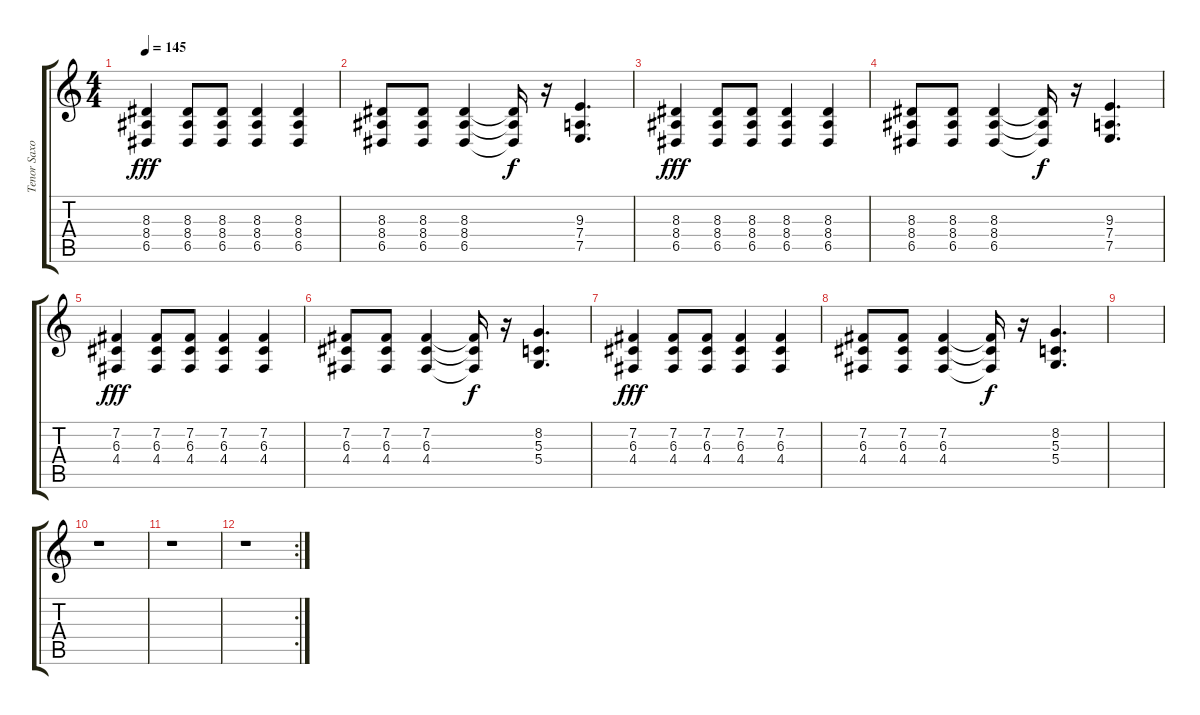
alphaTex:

\track ("Tenor Saxophone" "Tenor Saxo") {instrument tenorsax}
\staff {score tabs}
\tuning (E4 B3 G3 D3 A2 D2) {hide}
\ts (4 4)
\tempo 145
\clef g2
\ks c
(8.3 8.4 6.5).4{dy fff} (8.3 8.4 6.5).8 (8.3 8.4 6.5).8 (8.3 8.4 6.5).4 (8.3 8.4 6.5).4 |
(8.3 8.4 6.5).8 (8.3 8.4 6.5).8 (8.3 8.4 6.5).4 (8.3{t} 8.4{t} 6.5{t}).16{dy f} r.16 (9.3 7.4 7.5).4{d} |
(8.3 8.4 6.5).4{dy fff} (8.3 8.4 6.5).8 (8.3 8.4 6.5).8 (8.3 8.4 6.5).4 (8.3 8.4 6.5).4 |
(8.3 8.4 6.5).8 (8.3 8.4 6.5).8 (8.3 8.4 6.5).4 (8.3{t} 8.4{t} 6.5{t}).16{dy f} r.16 (9.3 7.4 7.5).4{d} |
(7.2 6.3 4.4).4{dy fff} (7.2 6.3 4.4).8 (7.2 6.3 4.4).8 (7.2 6.3 4.4).4 (7.2 6.3 4.4).4 |
(7.2 6.3 4.4).8 (7.2 6.3 4.4).8 (7.2 6.3 4.4).4 (7.2{t} 6.3{t} 4.4{t}).16{dy f} r.16 (8.2 5.3 5.4).4{d} |
(7.2 6.3 4.4).4{dy fff} (7.2 6.3 4.4).8 (7.2 6.3 4.4).8 (7.2 6.3 4.4).4 (7.2 6.3 4.4).4 |
(7.2 6.3 4.4).8 (7.2 6.3 4.4).8 (7.2 6.3 4.4).4 (7.2{t} 6.3{t} 4.4{t}).16{dy f} r.16 (8.2 5.3 5.4).4{d} |
|
r.1 |
r.1 |
\rc 2
r.1
